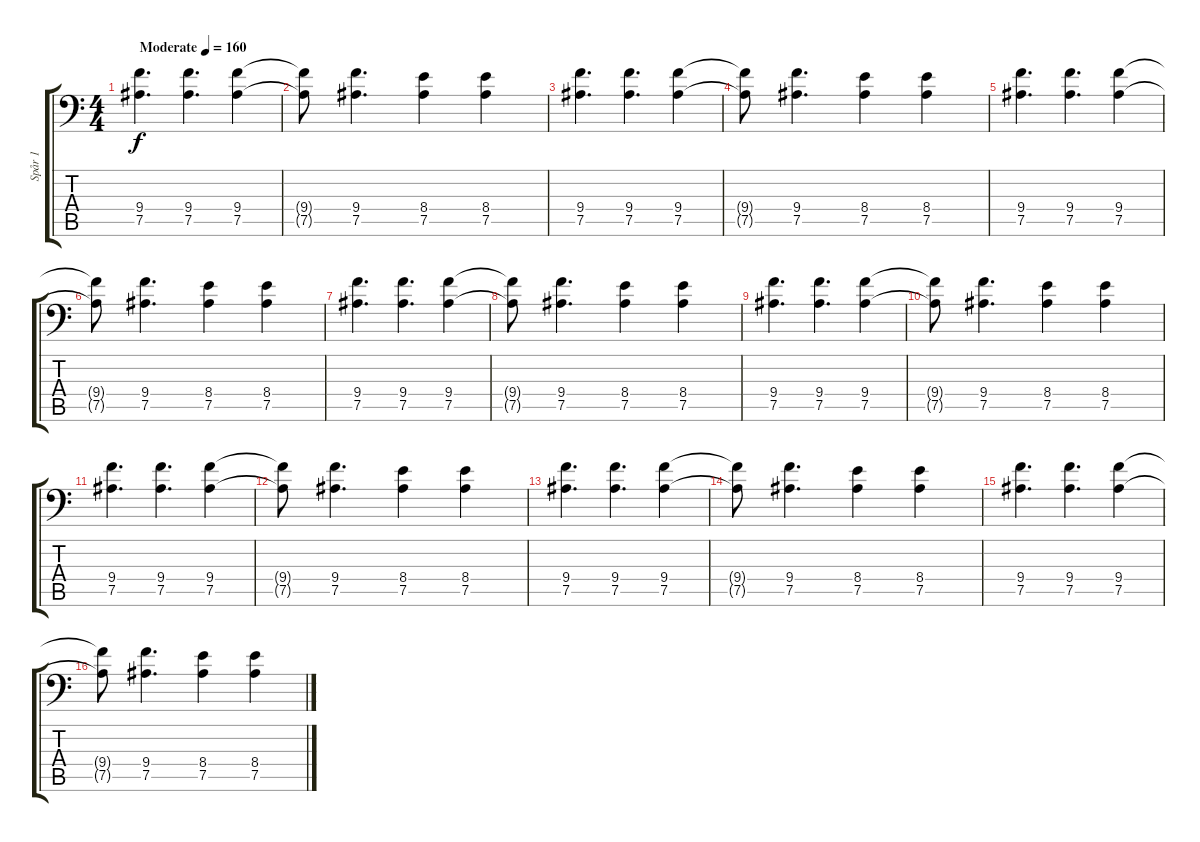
\track ("Spår 1" "Spår 1") {instrument distortionguitar}
\staff {score tabs}
\tuning (Bb3 F3 Db3 Ab2 Eb2 Bb1) {hide}
\ts (4 4)
\tempo (160 "Moderate")
\clef f4
\ks c
(9.4 7.5).4{d dy f instrument distortionguitar} (9.4 7.5).4{d} (9.4 7.5).4 |
(9.4{t} 7.5{t}).8 (9.4 7.5).4{d} (8.4 7.5).4 (8.4 7.5).4 |
(9.4 7.5).4{d} (9.4 7.5).4{d} (9.4 7.5).4 |
(9.4{t} 7.5{t}).8 (9.4 7.5).4{d} (8.4 7.5).4 (8.4 7.5).4 |
(9.4 7.5).4{d} (9.4 7.5).4{d} (9.4 7.5).4 |
(9.4{t} 7.5{t}).8 (9.4 7.5).4{d} (8.4 7.5).4 (8.4 7.5).4 |
(9.4 7.5).4{d} (9.4 7.5).4{d} (9.4 7.5).4 |
(9.4{t} 7.5{t}).8 (9.4 7.5).4{d} (8.4 7.5).4 (8.4 7.5).4 |
(9.4 7.5).4{d} (9.4 7.5).4{d} (9.4 7.5).4 |
(9.4{t} 7.5{t}).8 (9.4 7.5).4{d} (8.4 7.5).4 (8.4 7.5).4 |
(9.4 7.5).4{d} (9.4 7.5).4{d} (9.4 7.5).4 |
(9.4{t} 7.5{t}).8 (9.4 7.5).4{d} (8.4 7.5).4 (8.4 7.5).4 |
(9.4 7.5).4{d} (9.4 7.5).4{d} (9.4 7.5).4 |
(9.4{t} 7.5{t}).8 (9.4 7.5).4{d} (8.4 7.5).4 (8.4 7.5).4 |
(9.4 7.5).4{d} (9.4 7.5).4{d} (9.4 7.5).4 |
(9.4{t} 7.5{t}).8 (9.4 7.5).4{d} (8.4 7.5).4 (8.4 7.5).4
